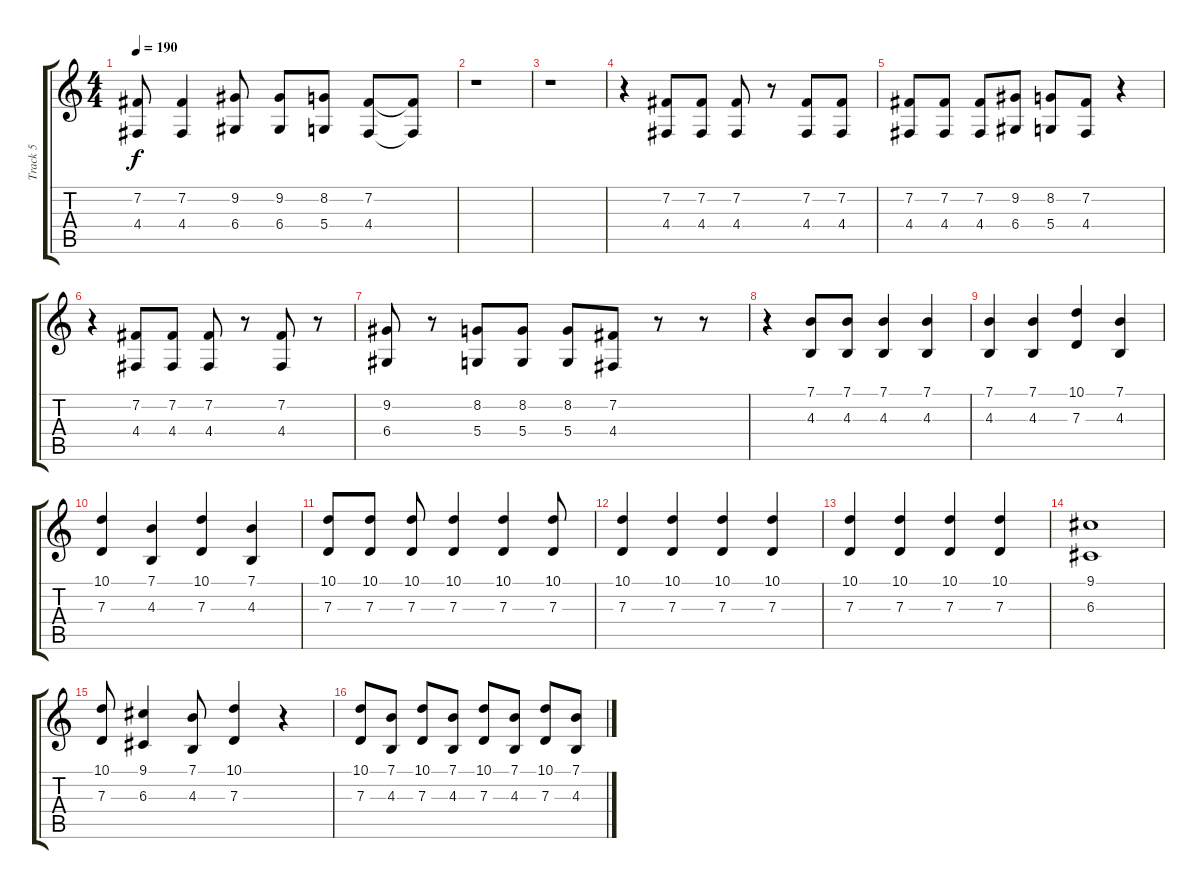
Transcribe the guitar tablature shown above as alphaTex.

\track ("Track 5" "Track 5") {instrument lead6voice}
\staff {score tabs}
\tuning (E4 B3 G3 D3 A2 E2) {hide}
\ts (4 4)
\tempo 190
\clef g2
\ks c
(7.2{t} 4.4{t}).8{dy f} (7.2 4.4).4 (9.2 6.4).8 (9.2 6.4).8 (8.2 5.4).8 (7.2 4.4).8 (7.2{t} 4.4{t}).8 |
r.1 |
r.1 |
r.4 (7.2 4.4).8 (7.2 4.4).8 (7.2 4.4).8 r.8 (7.2 4.4).8 (7.2 4.4).8 |
(7.2 4.4).8 (7.2 4.4).8 (7.2 4.4).8 (9.2 6.4).8 (8.2 5.4).8 (7.2 4.4).8 r.4 |
r.4 (7.2 4.4).8 (7.2 4.4).8 (7.2 4.4).8 r.8 (7.2 4.4).8 r.8 |
(9.2 6.4).8 r.8 (8.2 5.4).8 (8.2 5.4).8 (8.2 5.4).8 (7.2 4.4).8 r.8 r.8 |
r.4 (7.1 4.3).8 (7.1 4.3).8 (7.1 4.3).4 (7.1 4.3).4 |
(7.1 4.3).4 (7.1 4.3).4 (10.1 7.3).4 (7.1 4.3).4 |
(10.1 7.3).4 (7.1 4.3).4 (10.1 7.3).4 (7.1 4.3).4 |
(10.1 7.3).8 (10.1 7.3).8 (10.1 7.3).8 (10.1 7.3).4 (10.1 7.3).4 (10.1 7.3).8 |
(10.1 7.3).4 (10.1 7.3).4 (10.1 7.3).4 (10.1 7.3).4 |
(10.1 7.3).4 (10.1 7.3).4 (10.1 7.3).4 (10.1 7.3).4 |
(9.1 6.3).1 |
(10.1 7.3).8 (9.1 6.3).4 (7.1 4.3).8 (10.1 7.3).4 r.4 |
(10.1 7.3).8 (7.1 4.3).8 (10.1 7.3).8 (7.1 4.3).8 (10.1 7.3).8 (7.1 4.3).8 (10.1 7.3).8 (7.1 4.3).8
